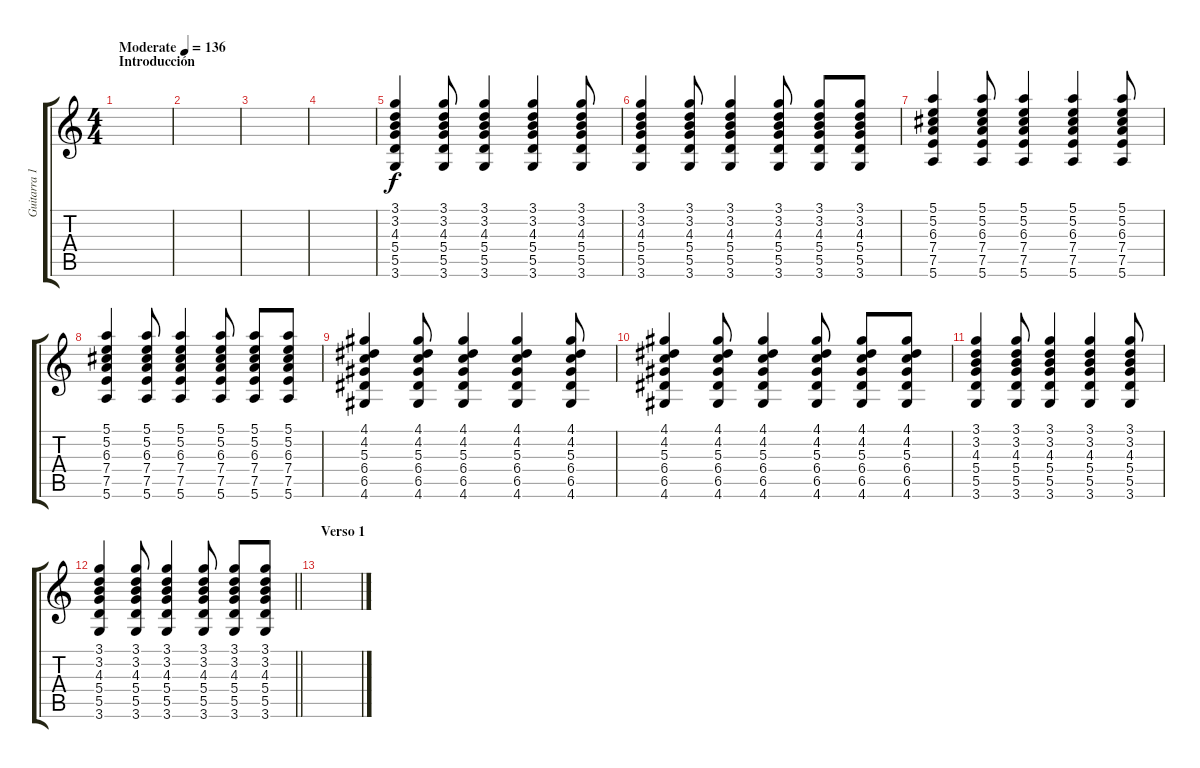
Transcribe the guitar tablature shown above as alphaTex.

\track ("Guitarra 1" "Guitarra 1") {instrument acousticguitarsteel}
\staff {score tabs}
\tuning (E4 B3 G3 D3 A2 E2) {hide}
\ts (4 4)
\section ("" "Introducción")
\tempo (136 "Moderate")
\clef g2
\ks c
|
|
|
|
(3.1 3.2 4.3 5.4 5.5 3.6).4 (3.1 3.2 4.3 5.4 5.5 3.6).8 (3.1 3.2 4.3 5.4 5.5 3.6).4 (3.1 3.2 4.3 5.4 5.5 3.6).4 (3.1 3.2 4.3 5.4 5.5 3.6).8 |
(3.1 3.2 4.3 5.4 5.5 3.6).4 (3.1 3.2 4.3 5.4 5.5 3.6).8 (3.1 3.2 4.3 5.4 5.5 3.6).4 (3.1 3.2 4.3 5.4 5.5 3.6).8 (3.1 3.2 4.3 5.4 5.5 3.6).8 (3.1 3.2 4.3 5.4 5.5 3.6).8 |
(5.1 5.2 6.3 7.4 7.5 5.6).4 (5.1 5.2 6.3 7.4 7.5 5.6).8 (5.1 5.2 6.3 7.4 7.5 5.6).4 (5.1 5.2 6.3 7.4 7.5 5.6).4 (5.1 5.2 6.3 7.4 7.5 5.6).8 |
(5.1 5.2 6.3 7.4 7.5 5.6).4 (5.1 5.2 6.3 7.4 7.5 5.6).8 (5.1 5.2 6.3 7.4 7.5 5.6).4 (5.1 5.2 6.3 7.4 7.5 5.6).8 (5.1 5.2 6.3 7.4 7.5 5.6).8 (5.1 5.2 6.3 7.4 7.5 5.6).8 |
(4.1 4.2 5.3 6.4 6.5 4.6).4 (4.1 4.2 5.3 6.4 6.5 4.6).8 (4.1 4.2 5.3 6.4 6.5 4.6).4 (4.1 4.2 5.3 6.4 6.5 4.6).4 (4.1 4.2 5.3 6.4 6.5 4.6).8 |
(4.1 4.2 5.3 6.4 6.5 4.6).4 (4.1 4.2 5.3 6.4 6.5 4.6).8 (4.1 4.2 5.3 6.4 6.5 4.6).4 (4.1 4.2 5.3 6.4 6.5 4.6).8 (4.1 4.2 5.3 6.4 6.5 4.6).8 (4.1 4.2 5.3 6.4 6.5 4.6).8 |
(3.1 3.2 4.3 5.4 5.5 3.6).4 (3.1 3.2 4.3 5.4 5.5 3.6).8 (3.1 3.2 4.3 5.4 5.5 3.6).4 (3.1 3.2 4.3 5.4 5.5 3.6).4 (3.1 3.2 4.3 5.4 5.5 3.6).8 |
\barLineRight lightlight
(3.1 3.2 4.3 5.4 5.5 3.6).4 (3.1 3.2 4.3 5.4 5.5 3.6).8 (3.1 3.2 4.3 5.4 5.5 3.6).4 (3.1 3.2 4.3 5.4 5.5 3.6).8 (3.1 3.2 4.3 5.4 5.5 3.6).8 (3.1 3.2 4.3 5.4 5.5 3.6).8 |
\section ("" "Verso 1")
